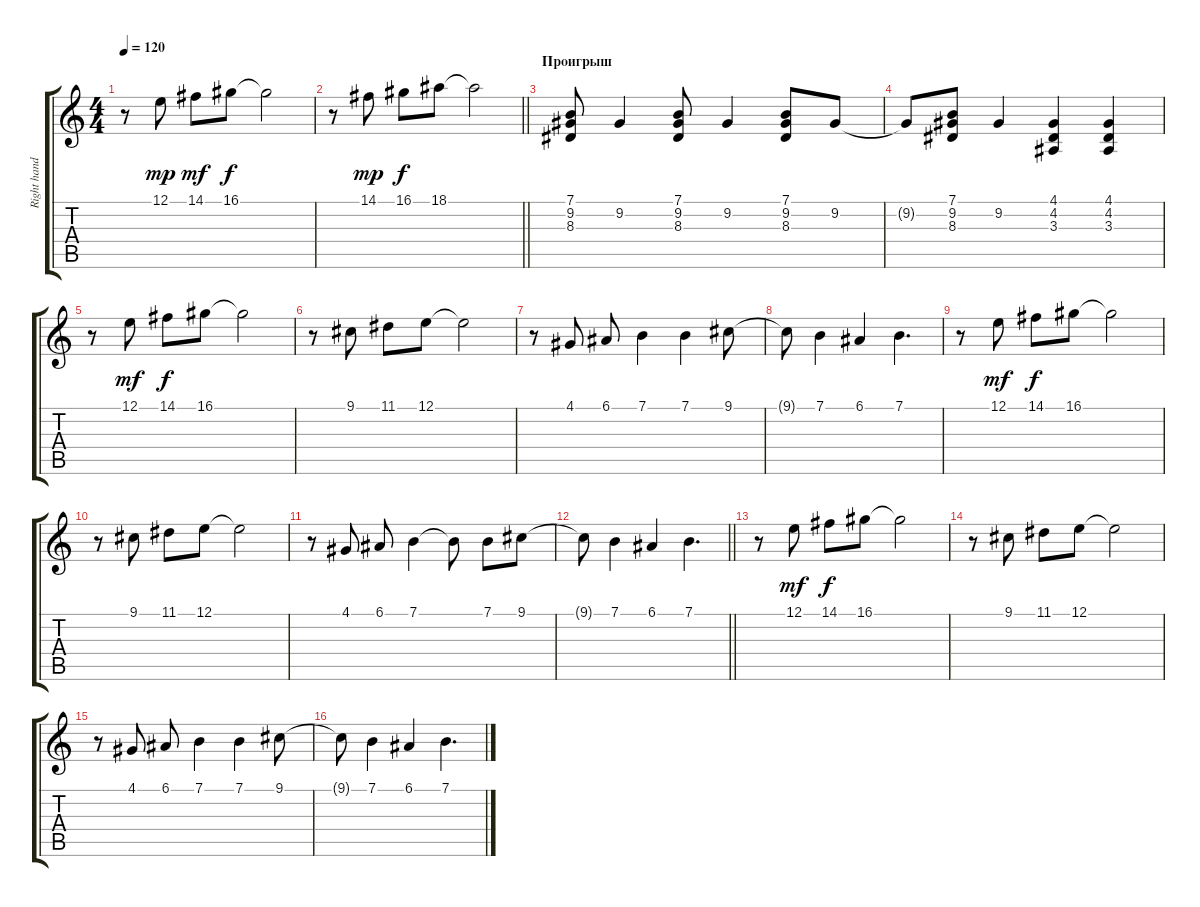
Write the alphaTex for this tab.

\track ("Right hand" "Right hand") {instrument acousticgrandpiano}
\staff {score tabs}
\tuning (E4 B3 G3 D3 A2 E2) {hide}
\ts (4 4)
\tempo 120
\clef g2
\ks c
r.8{dy f} 12.1.8{dy mp} 14.1.8{dy mf} 16.1.8{dy f} 16.1{t}.2 |
\barLineRight lightlight
r.8 14.1.8{dy mp} 16.1.8{dy f} 18.1.8 18.1{t}.2 |
\section ("" "Проигрыш")
(7.1 9.2 8.3).8 9.2.4 (7.1 9.2 8.3).8 9.2.4 (7.1 9.2 8.3).8 9.2.8 |
9.2{t}.8 (7.1 9.2 8.3).8 9.2.4 (4.1 4.2 3.3).4 (4.1 4.2 3.3).4 |
r.8 12.1.8{dy mf} 14.1.8{dy f} 16.1.8 16.1{t}.2 |
r.8 9.1.8 11.1.8 12.1.8 12.1{t}.2 |
r.8 4.1.8 6.1.8 7.1.4 7.1.4 9.1.8 |
9.1{t}.8 7.1.4 6.1.4 7.1.4{d} |
r.8 12.1.8{dy mf} 14.1.8{dy f} 16.1.8 16.1{t}.2 |
r.8 9.1.8 11.1.8 12.1.8 12.1{t}.2 |
r.8 4.1.8 6.1.8 7.1.4 7.1{t}.8 7.1.8 9.1.8 |
\barLineRight lightlight
9.1{t}.8 7.1.4 6.1.4 7.1.4{d} |
r.8 12.1.8{dy mf} 14.1.8{dy f} 16.1.8 16.1{t}.2 |
r.8 9.1.8 11.1.8 12.1.8 12.1{t}.2 |
r.8 4.1.8 6.1.8 7.1.4 7.1.4 9.1.8 |
9.1{t}.8 7.1.4 6.1.4 7.1.4{d}
